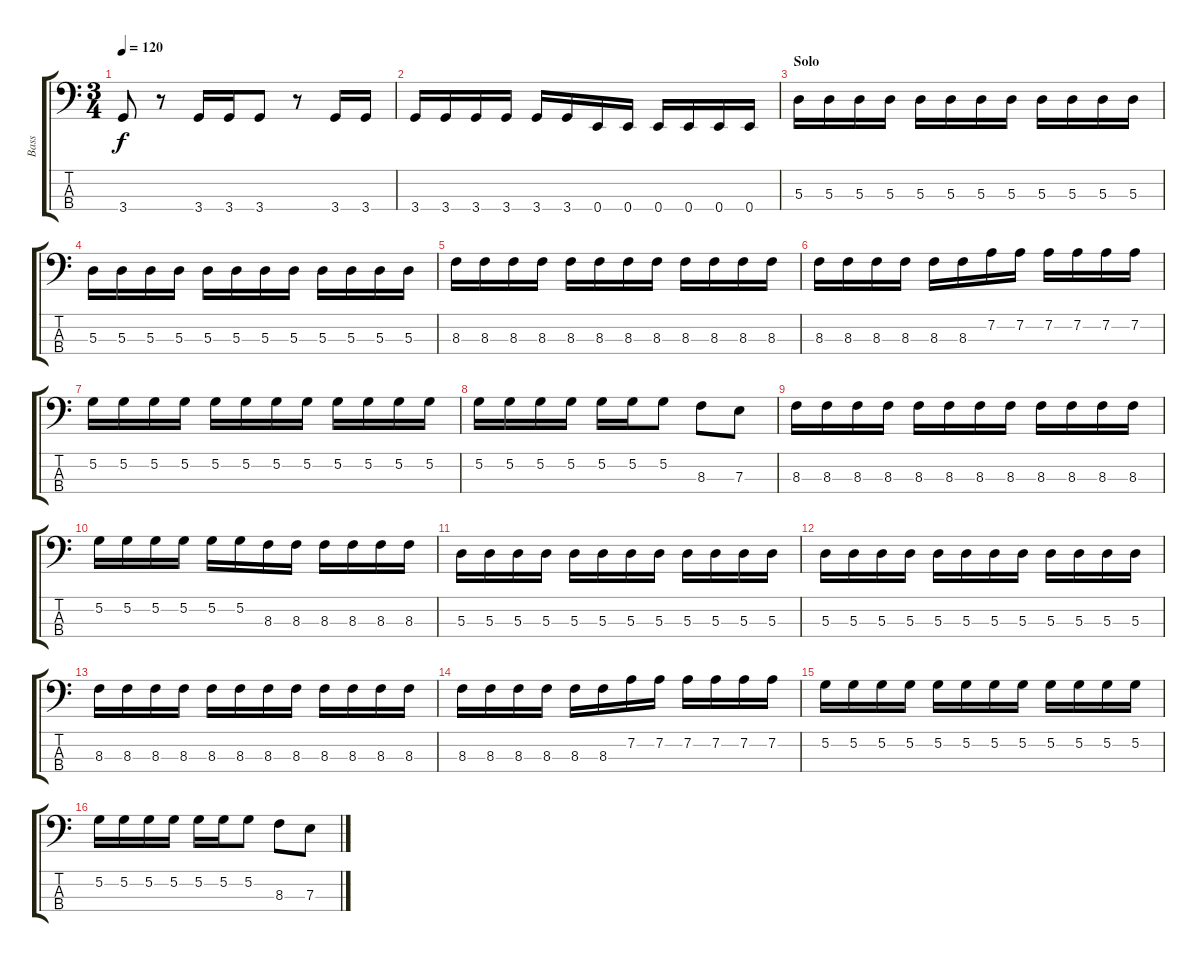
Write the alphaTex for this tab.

\track ("Bass" "Bass") {instrument electricbassfinger}
\staff {score tabs}
\tuning (G2 D2 A1 E1) {hide}
\ts (3 4)
\tempo 120
\clef f4
\ks c
3.4.8{dy f} r.8 3.4.16 3.4.16 3.4.8 r.8 3.4.16 3.4.16 |
3.4.16 3.4.16 3.4.16 3.4.16 3.4.16 3.4.16 0.4.16 0.4.16 0.4.16 0.4.16 0.4.16 0.4.16 |
\section ("" "Solo")
5.3.16 5.3.16 5.3.16 5.3.16 5.3.16 5.3.16 5.3.16 5.3.16 5.3.16 5.3.16 5.3.16 5.3.16 |
5.3.16 5.3.16 5.3.16 5.3.16 5.3.16 5.3.16 5.3.16 5.3.16 5.3.16 5.3.16 5.3.16 5.3.16 |
8.3.16 8.3.16 8.3.16 8.3.16 8.3.16 8.3.16 8.3.16 8.3.16 8.3.16 8.3.16 8.3.16 8.3.16 |
8.3.16 8.3.16 8.3.16 8.3.16 8.3.16 8.3.16 7.2.16 7.2.16 7.2.16 7.2.16 7.2.16 7.2.16 |
5.2.16 5.2.16 5.2.16 5.2.16 5.2.16 5.2.16 5.2.16 5.2.16 5.2.16 5.2.16 5.2.16 5.2.16 |
5.2.16 5.2.16 5.2.16 5.2.16 5.2.16 5.2.16 5.2.8 8.3.8 7.3.8 |
8.3.16 8.3.16 8.3.16 8.3.16 8.3.16 8.3.16 8.3.16 8.3.16 8.3.16 8.3.16 8.3.16 8.3.16 |
5.2.16 5.2.16 5.2.16 5.2.16 5.2.16 5.2.16 8.3.16 8.3.16 8.3.16 8.3.16 8.3.16 8.3.16 |
5.3.16 5.3.16 5.3.16 5.3.16 5.3.16 5.3.16 5.3.16 5.3.16 5.3.16 5.3.16 5.3.16 5.3.16 |
5.3.16 5.3.16 5.3.16 5.3.16 5.3.16 5.3.16 5.3.16 5.3.16 5.3.16 5.3.16 5.3.16 5.3.16 |
8.3.16 8.3.16 8.3.16 8.3.16 8.3.16 8.3.16 8.3.16 8.3.16 8.3.16 8.3.16 8.3.16 8.3.16 |
8.3.16 8.3.16 8.3.16 8.3.16 8.3.16 8.3.16 7.2.16 7.2.16 7.2.16 7.2.16 7.2.16 7.2.16 |
5.2.16 5.2.16 5.2.16 5.2.16 5.2.16 5.2.16 5.2.16 5.2.16 5.2.16 5.2.16 5.2.16 5.2.16 |
5.2.16 5.2.16 5.2.16 5.2.16 5.2.16 5.2.16 5.2.8 8.3.8 7.3.8
